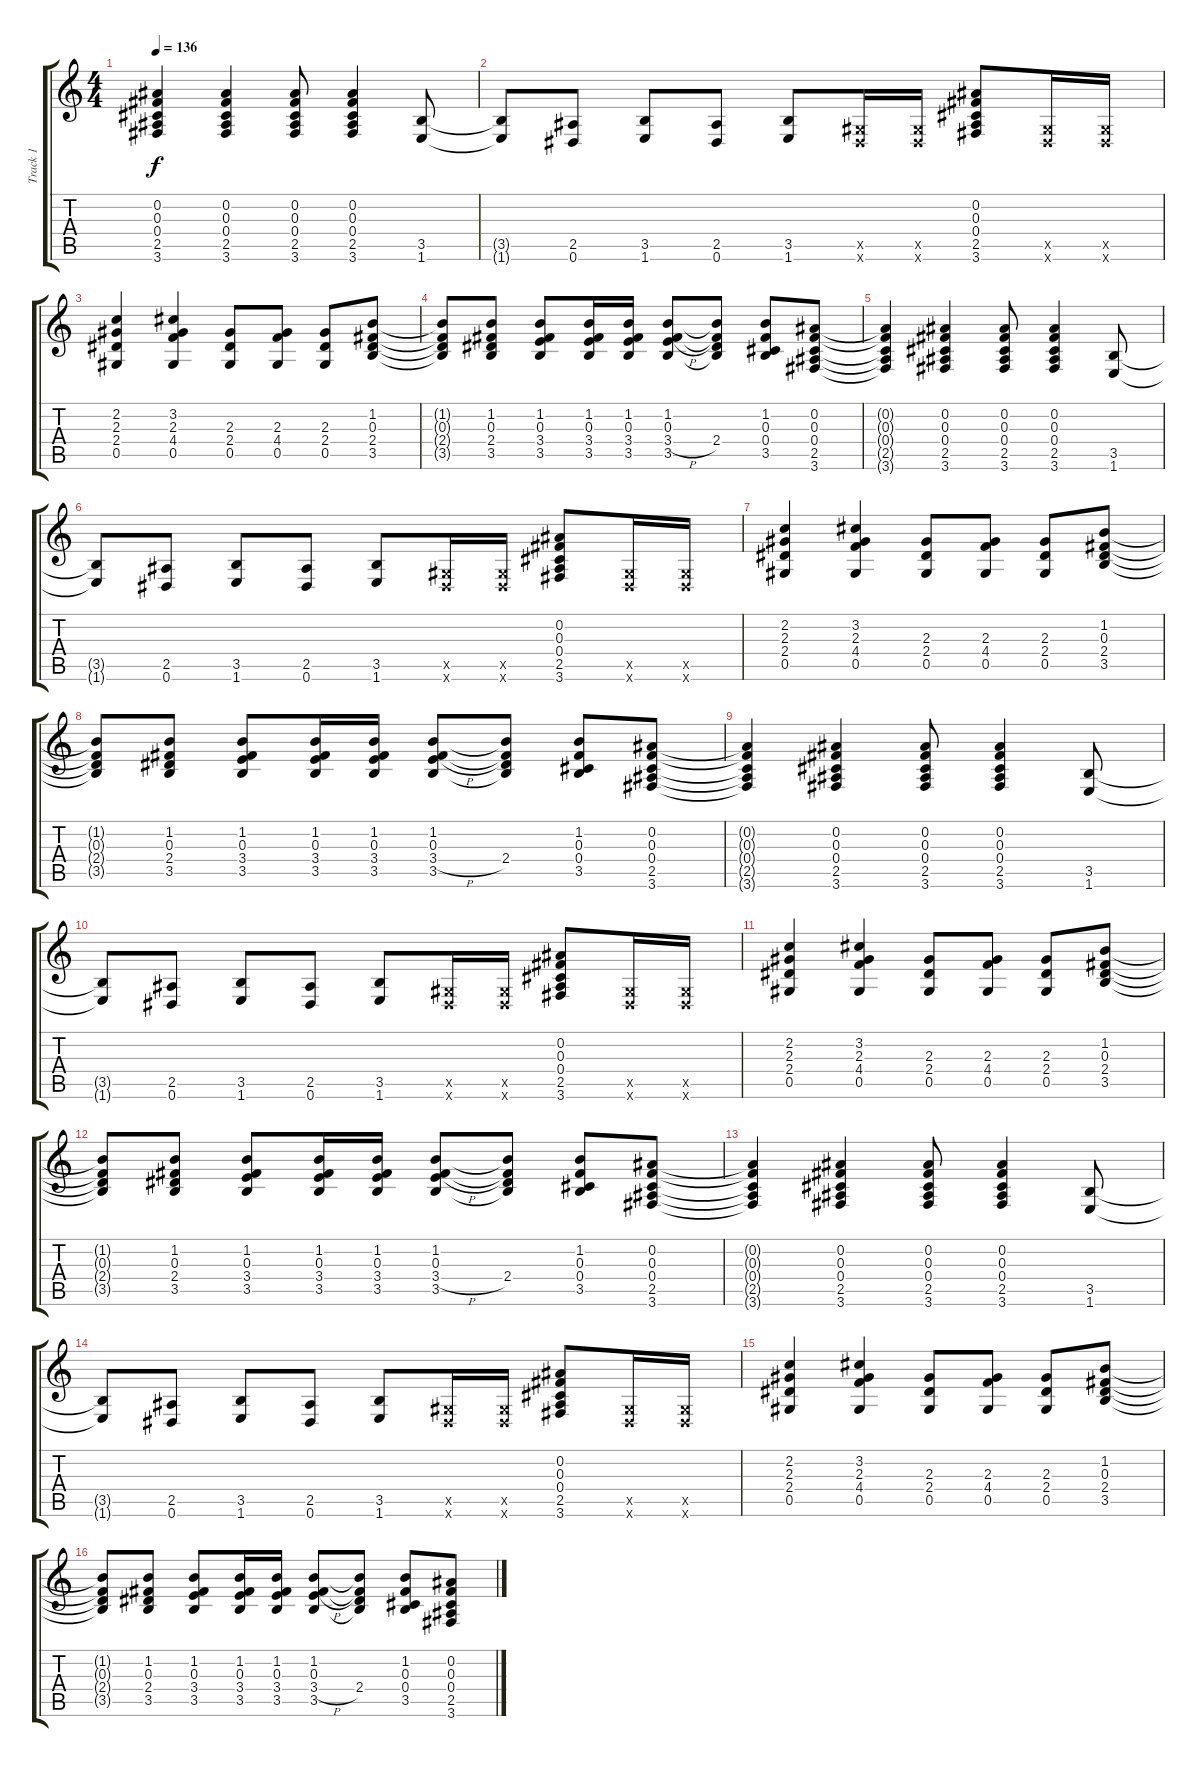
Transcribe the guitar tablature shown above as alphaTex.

\track ("Track 1" "Track 1") {instrument acousticguitarsteel}
\staff {score tabs}
\tuning (Eb4 Bb3 Gb3 Db3 Ab2 Eb2) {hide}
\ts (4 4)
\tempo 136
\clef g2
\ks c
(0.2{t} 0.3{t} 0.4{t} 2.5{t} 3.6{t}).4{dy f} (0.2 0.3 0.4 2.5 3.6).4 (0.2 0.3 0.4 2.5 3.6).8 (0.2 0.3 0.4 2.5 3.6).4 (3.5 1.6).8 |
(3.5{t} 1.6{t}).8 (2.5 0.6).8 (3.5 1.6).8 (2.5 0.6).8 (3.5 1.6).8 (0.5{x} 0.6{x}).16 (0.5{x} 0.6{x}).16 (0.2 0.3 0.4 2.5 3.6).8 (0.5{x} 0.6{x}).16 (0.5{x} 0.6{x}).16 |
(2.2 2.3 2.4 0.5).4 (3.2 2.3 4.4 0.5).4 (2.3 2.4 0.5).8 (2.3 4.4 0.5).8 (2.3 2.4 0.5).8 (1.2 0.3 2.4 3.5).8 |
(1.2{t} 0.3{t} 2.4{t} 3.5{t}).8 (1.2 0.3 2.4 3.5).8 (1.2 0.3 3.4 3.5).8 (1.2 0.3 3.4 3.5).16 (1.2 0.3 3.4 3.5).16 (1.2 0.3 3.4{h} 3.5).8 (1.2{t} 0.3{t} 2.4 3.5{t}).8 (1.2 0.3 0.4 3.5).8 (0.2 0.3 0.4 2.5 3.6).8 |
(0.2{t} 0.3{t} 0.4{t} 2.5{t} 3.6{t}).4 (0.2 0.3 0.4 2.5 3.6).4 (0.2 0.3 0.4 2.5 3.6).8 (0.2 0.3 0.4 2.5 3.6).4 (3.5 1.6).8 |
(3.5{t} 1.6{t}).8 (2.5 0.6).8 (3.5 1.6).8 (2.5 0.6).8 (3.5 1.6).8 (0.5{x} 0.6{x}).16 (0.5{x} 0.6{x}).16 (0.2 0.3 0.4 2.5 3.6).8 (0.5{x} 0.6{x}).16 (0.5{x} 0.6{x}).16 |
(2.2 2.3 2.4 0.5).4 (3.2 2.3 4.4 0.5).4 (2.3 2.4 0.5).8 (2.3 4.4 0.5).8 (2.3 2.4 0.5).8 (1.2 0.3 2.4 3.5).8 |
(1.2{t} 0.3{t} 2.4{t} 3.5{t}).8 (1.2 0.3 2.4 3.5).8 (1.2 0.3 3.4 3.5).8 (1.2 0.3 3.4 3.5).16 (1.2 0.3 3.4 3.5).16 (1.2 0.3 3.4{h} 3.5).8 (1.2{t} 0.3{t} 2.4 3.5{t}).8 (1.2 0.3 0.4 3.5).8 (0.2 0.3 0.4 2.5 3.6).8 |
(0.2{t} 0.3{t} 0.4{t} 2.5{t} 3.6{t}).4 (0.2 0.3 0.4 2.5 3.6).4 (0.2 0.3 0.4 2.5 3.6).8 (0.2 0.3 0.4 2.5 3.6).4 (3.5 1.6).8 |
(3.5{t} 1.6{t}).8 (2.5 0.6).8 (3.5 1.6).8 (2.5 0.6).8 (3.5 1.6).8 (0.5{x} 0.6{x}).16 (0.5{x} 0.6{x}).16 (0.2 0.3 0.4 2.5 3.6).8 (0.5{x} 0.6{x}).16 (0.5{x} 0.6{x}).16 |
(2.2 2.3 2.4 0.5).4 (3.2 2.3 4.4 0.5).4 (2.3 2.4 0.5).8 (2.3 4.4 0.5).8 (2.3 2.4 0.5).8 (1.2 0.3 2.4 3.5).8 |
(1.2{t} 0.3{t} 2.4{t} 3.5{t}).8 (1.2 0.3 2.4 3.5).8 (1.2 0.3 3.4 3.5).8 (1.2 0.3 3.4 3.5).16 (1.2 0.3 3.4 3.5).16 (1.2 0.3 3.4{h} 3.5).8 (1.2{t} 0.3{t} 2.4 3.5{t}).8 (1.2 0.3 0.4 3.5).8 (0.2 0.3 0.4 2.5 3.6).8 |
(0.2{t} 0.3{t} 0.4{t} 2.5{t} 3.6{t}).4 (0.2 0.3 0.4 2.5 3.6).4 (0.2 0.3 0.4 2.5 3.6).8 (0.2 0.3 0.4 2.5 3.6).4 (3.5 1.6).8 |
(3.5{t} 1.6{t}).8 (2.5 0.6).8 (3.5 1.6).8 (2.5 0.6).8 (3.5 1.6).8 (0.5{x} 0.6{x}).16 (0.5{x} 0.6{x}).16 (0.2 0.3 0.4 2.5 3.6).8 (0.5{x} 0.6{x}).16 (0.5{x} 0.6{x}).16 |
(2.2 2.3 2.4 0.5).4 (3.2 2.3 4.4 0.5).4 (2.3 2.4 0.5).8 (2.3 4.4 0.5).8 (2.3 2.4 0.5).8 (1.2 0.3 2.4 3.5).8 |
(1.2{t} 0.3{t} 2.4{t} 3.5{t}).8 (1.2 0.3 2.4 3.5).8 (1.2 0.3 3.4 3.5).8 (1.2 0.3 3.4 3.5).16 (1.2 0.3 3.4 3.5).16 (1.2 0.3 3.4{h} 3.5).8 (1.2{t} 0.3{t} 2.4 3.5{t}).8 (1.2 0.3 0.4 3.5).8 (0.2 0.3 0.4 2.5 3.6).8
